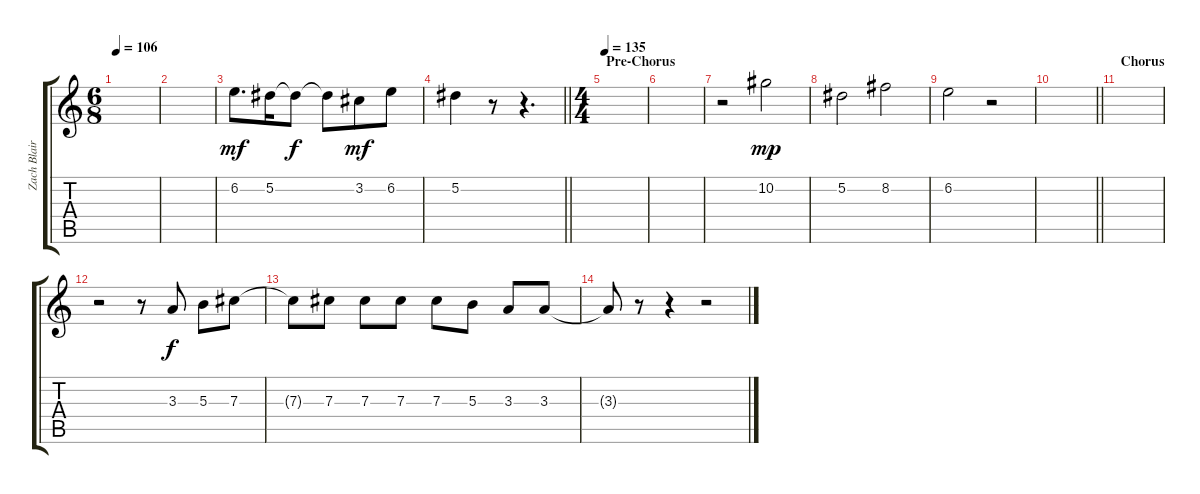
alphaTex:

\track ("Zach Blair - Vocals" "Zach Blair") {instrument distortionguitar}
\staff {score tabs}
\tuning (Eb4 Bb3 Gb3 Db3 Ab2 Eb2) {hide}
\ts (6 8)
\tempo 106
\clef g2
\ks c
|
|
6.2.8{d dy mf} 5.2.16 5.2{t}.8{dy f} 5.2{t}.8 3.2.8{dy mf} 6.2.8 |
\barLineRight lightlight
5.2.4 r.8 r.4{d} |
\ts (4 4)
\section ("" "Pre-Chorus")
\tempo 135
|
|
r.2 10.2.2{dy mp} |
5.2.2 8.2.2 |
6.2.2 r.2 |
\barLineRight lightlight
|
\section ("" "Chorus")
|
r.2 r.8 3.3.8{dy f} 5.3.8 7.3.8 |
7.3{t}.8 7.3.8 7.3.8 7.3.8 7.3.8 5.3.8 3.3.8 3.3.8 |
3.3{t}.8 r.8 r.4 r.2
